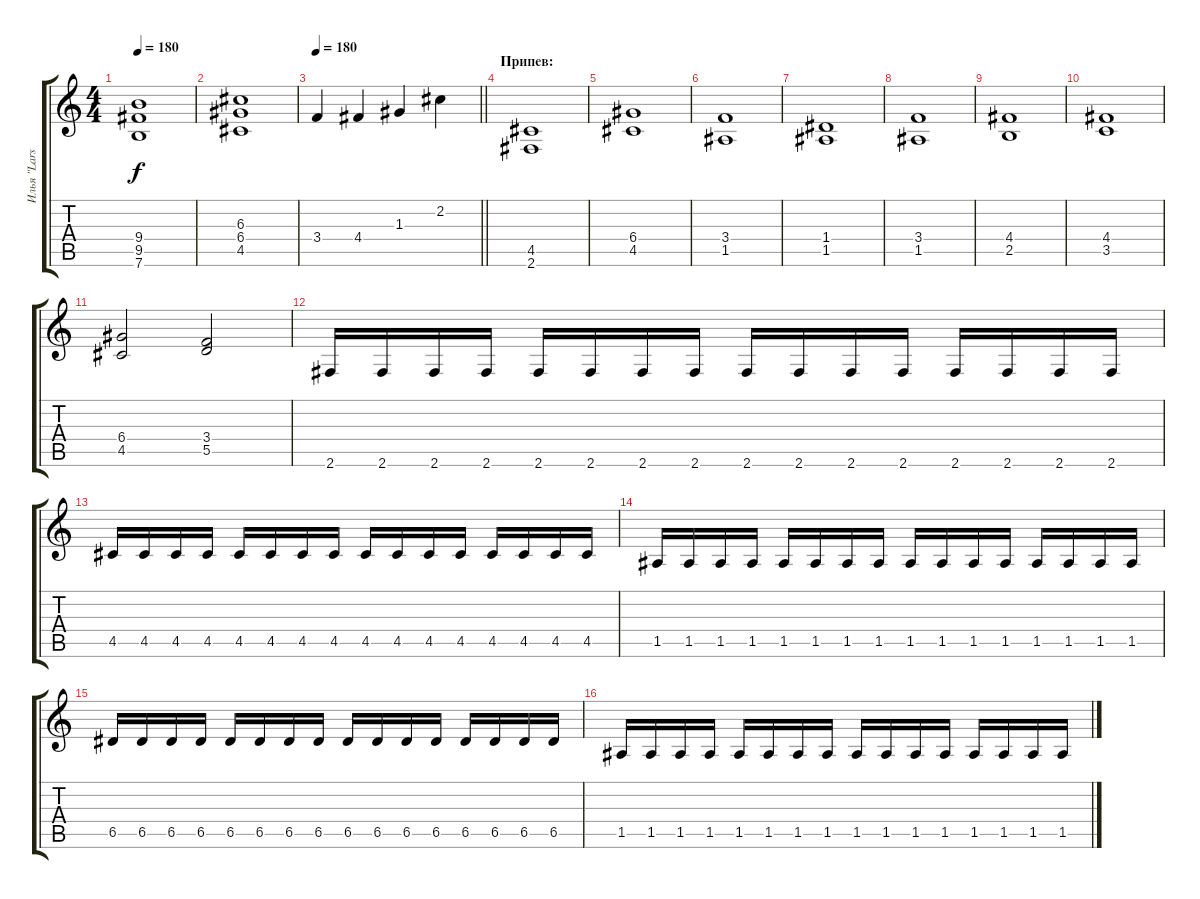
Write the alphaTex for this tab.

\track ("Илья \"Lars\" Мамонтов" "Илья \"Lars") {instrument distortionguitar}
\staff {score tabs}
\tuning (E4 B3 G3 D3 A2 E2) {hide}
\ts (4 4)
\tempo 180
\clef g2
\ks c
(9.4 9.5 7.6).1{dy f} |
(6.3 6.4 4.5).1 |
\tempo 180
\barLineRight lightlight
3.4.4 4.4.4 1.3.4 2.2.4 |
\section ("" "Припев:")
(4.5 2.6).1 |
(6.4 4.5).1 |
(3.4 1.5).1 |
(1.4 1.5).1 |
(3.4 1.5).1 |
(4.4 2.5).1 |
(4.4 3.5).1 |
(6.4 4.5).2 (3.4 5.5).2 |
2.6.16 2.6.16 2.6.16 2.6.16 2.6.16 2.6.16 2.6.16 2.6.16 2.6.16 2.6.16 2.6.16 2.6.16 2.6.16 2.6.16 2.6.16 2.6.16 |
4.5.16 4.5.16 4.5.16 4.5.16 4.5.16 4.5.16 4.5.16 4.5.16 4.5.16 4.5.16 4.5.16 4.5.16 4.5.16 4.5.16 4.5.16 4.5.16 |
1.5.16 1.5.16 1.5.16 1.5.16 1.5.16 1.5.16 1.5.16 1.5.16 1.5.16 1.5.16 1.5.16 1.5.16 1.5.16 1.5.16 1.5.16 1.5.16 |
6.5.16 6.5.16 6.5.16 6.5.16 6.5.16 6.5.16 6.5.16 6.5.16 6.5.16 6.5.16 6.5.16 6.5.16 6.5.16 6.5.16 6.5.16 6.5.16 |
1.5.16 1.5.16 1.5.16 1.5.16 1.5.16 1.5.16 1.5.16 1.5.16 1.5.16 1.5.16 1.5.16 1.5.16 1.5.16 1.5.16 1.5.16 1.5.16
